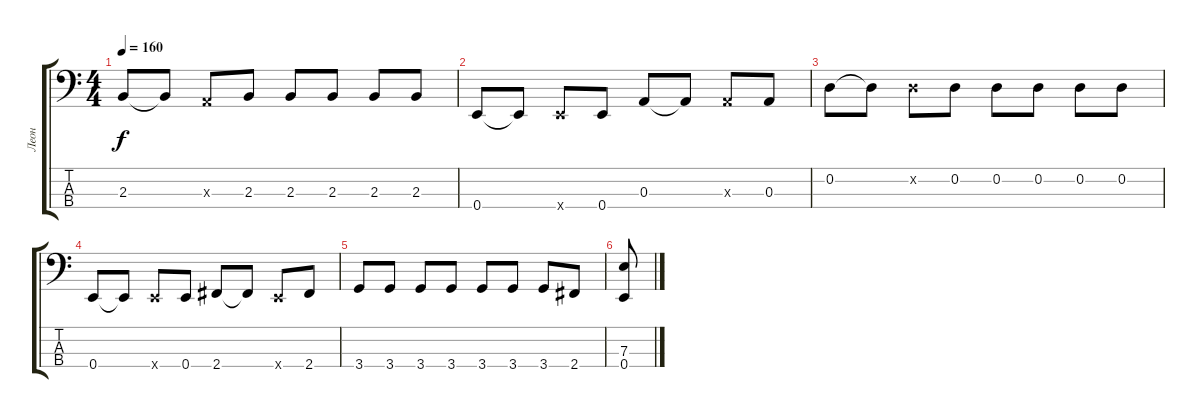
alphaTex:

\track ("Леон" "Леон") {instrument electricbassfinger}
\staff {score tabs}
\tuning (G2 D2 A1 E1) {hide}
\ts (4 4)
\tempo 160
\clef f4
\ks c
2.3.8{dy f} 2.3{t}.8 0.3{x}.8 2.3.8 2.3.8 2.3.8 2.3.8 2.3.8 |
0.4.8 0.4{t}.8 0.4{x}.8 0.4.8 0.3.8 0.3{t}.8 0.3{x}.8 0.3.8 |
0.2.8 0.2{t}.8 0.2{x}.8 0.2.8 0.2.8 0.2.8 0.2.8 0.2.8 |
0.4.8 0.4{t}.8 0.4{x}.8 0.4.8 2.4.8 2.4{t}.8 0.4{x}.8 2.4.8 |
3.4.8 3.4.8 3.4.8 3.4.8 3.4.8 3.4.8 3.4.8 2.4.8 |
(7.3 0.4).8
